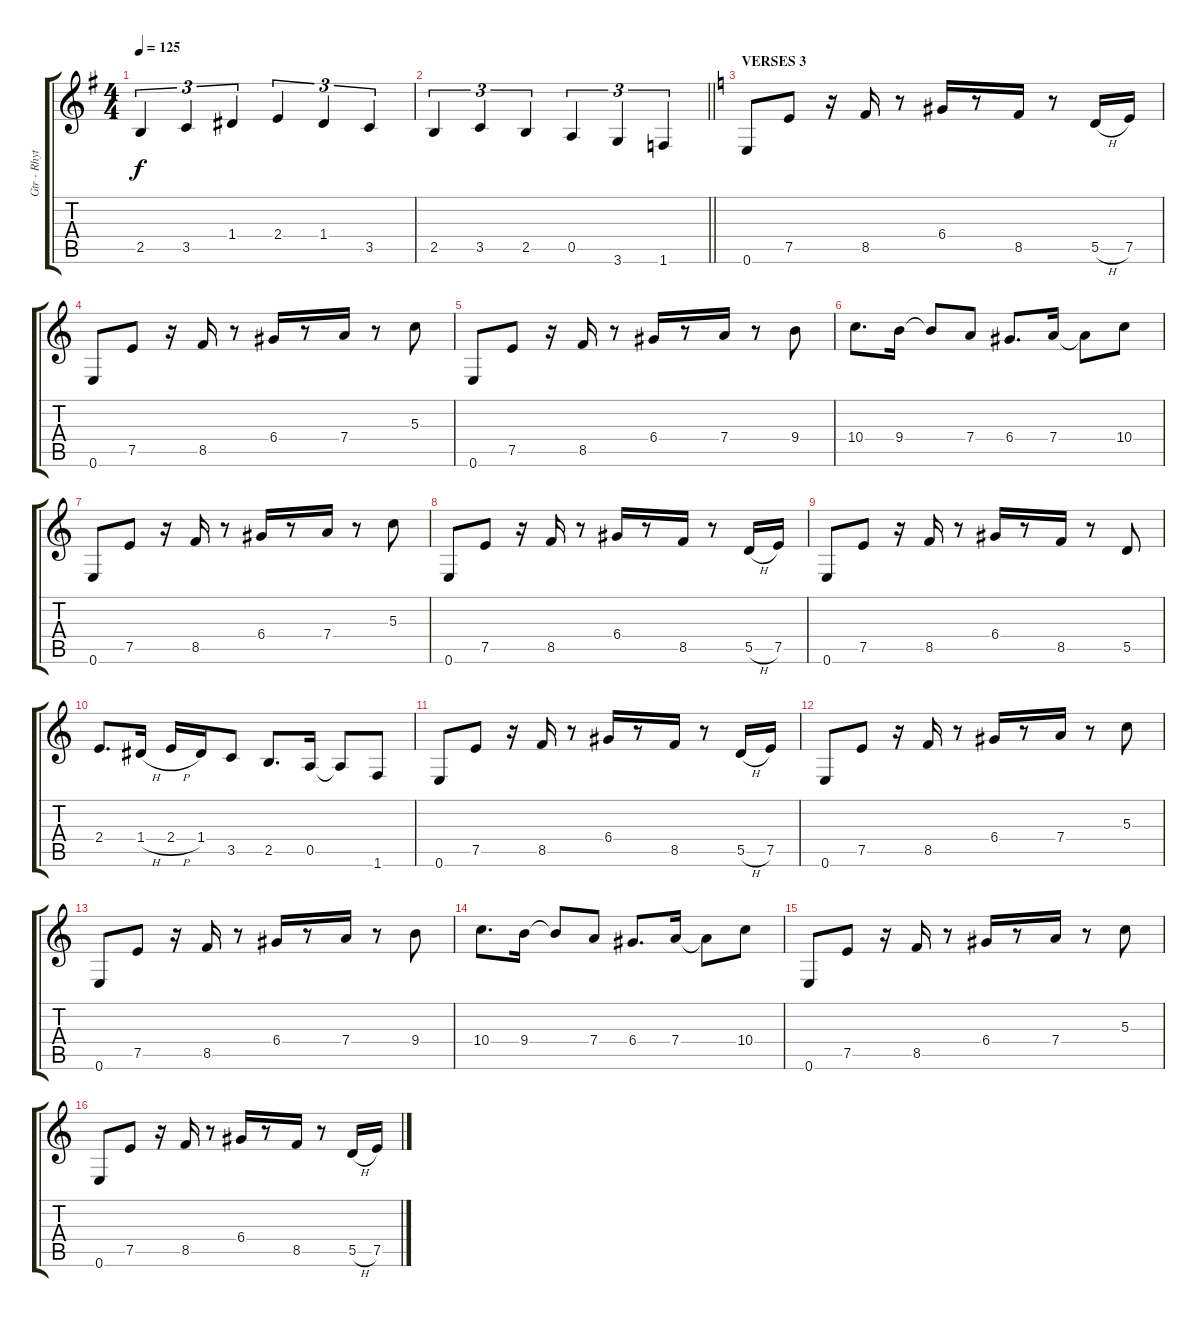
\track ("Gtr - Rhythm" "Gtr - Rhyt") {instrument overdrivenguitar}
\staff {score tabs}
\tuning (E4 B3 G3 D3 A2 E2) {hide}
\ts (4 4)
\tempo 125
\clef g2
\ks eminor
2.5.4{tu (3 2) dy f} 3.5.4{tu (3 2)} 1.4.4{tu (3 2)} 2.4.4{tu (3 2)} 1.4.4{tu (3 2)} 3.5.4{tu (3 2)} |
\barLineRight lightlight
2.5.4{tu (3 2)} 3.5.4{tu (3 2)} 2.5.4{tu (3 2)} 0.5.4{tu (3 2)} 3.6.4{tu (3 2)} 1.6.4{tu (3 2)} |
\section ("" "VERSES 3")
\ks aminor
0.6.8 7.5.8 r.16 8.5.16 r.8 6.4.16 r.8 8.5.16 r.8 5.5{h}.16 7.5.16 |
0.6.8 7.5.8 r.16 8.5.16 r.8 6.4.16 r.8 7.4.16 r.8 5.3.8 |
0.6.8 7.5.8 r.16 8.5.16 r.8 6.4.16 r.8 7.4.16 r.8 9.4.8 |
10.4.8{d} 9.4.16 9.4{t}.8 7.4.8 6.4.8{d} 7.4.16 7.4{t}.8 10.4.8 |
0.6.8 7.5.8 r.16 8.5.16 r.8 6.4.16 r.8 7.4.16 r.8 5.3.8 |
0.6.8 7.5.8 r.16 8.5.16 r.8 6.4.16 r.8 8.5.16 r.8 5.5{h}.16 7.5.16 |
0.6.8 7.5.8 r.16 8.5.16 r.8 6.4.16 r.8 8.5.16 r.8 5.5.8 |
2.4.8{d} 1.4{h}.16 2.4{h}.16 1.4.16 3.5.8 2.5.8{d} 0.5.16 0.5{t}.8 1.6.8 |
0.6.8 7.5.8 r.16 8.5.16 r.8 6.4.16 r.8 8.5.16 r.8 5.5{h}.16 7.5.16 |
0.6.8 7.5.8 r.16 8.5.16 r.8 6.4.16 r.8 7.4.16 r.8 5.3.8 |
0.6.8 7.5.8 r.16 8.5.16 r.8 6.4.16 r.8 7.4.16 r.8 9.4.8 |
10.4.8{d} 9.4.16 9.4{t}.8 7.4.8 6.4.8{d} 7.4.16 7.4{t}.8 10.4.8 |
0.6.8 7.5.8 r.16 8.5.16 r.8 6.4.16 r.8 7.4.16 r.8 5.3.8 |
0.6.8 7.5.8 r.16 8.5.16 r.8 6.4.16 r.8 8.5.16 r.8 5.5{h}.16 7.5.16
